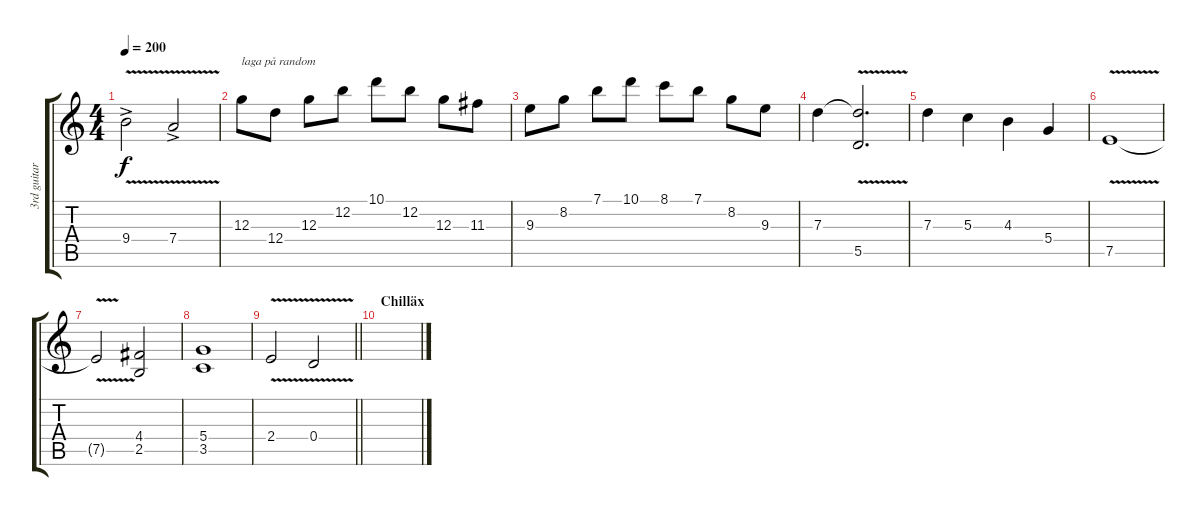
\track ("3rd guitar" "3rd guitar") {instrument distortionguitar}
\staff {score tabs}
\tuning (E4 B3 G3 D3 A2 E2) {hide}
\ts (4 4)
\tempo 200
\clef g2
\ks c
9.4{v ac}.2{dy f} 7.4{v ac}.2 |
12.3.8{txt "laga på random" volume 5 instrument overdrivenguitar} 12.4.8 12.3.8 12.2.8 10.1.8 12.2.8 12.3.8 11.3.8 |
9.3.8 8.2.8 7.1.8 10.1.8 8.1.8 7.1.8 8.2.8 9.3.8 |
7.3.4 (7.3{t} 5.5{v}).2{d} |
7.3.4{volume 8} 5.3.4 4.3.4 5.4.4 |
7.5{v}.1 |
7.5{v t}.2 (4.4 2.5).2 |
(5.4 3.5).1 |
\barLineRight lightlight
2.4{v}.2 0.4{v}.2 |
\section ("" "Chilläx")
